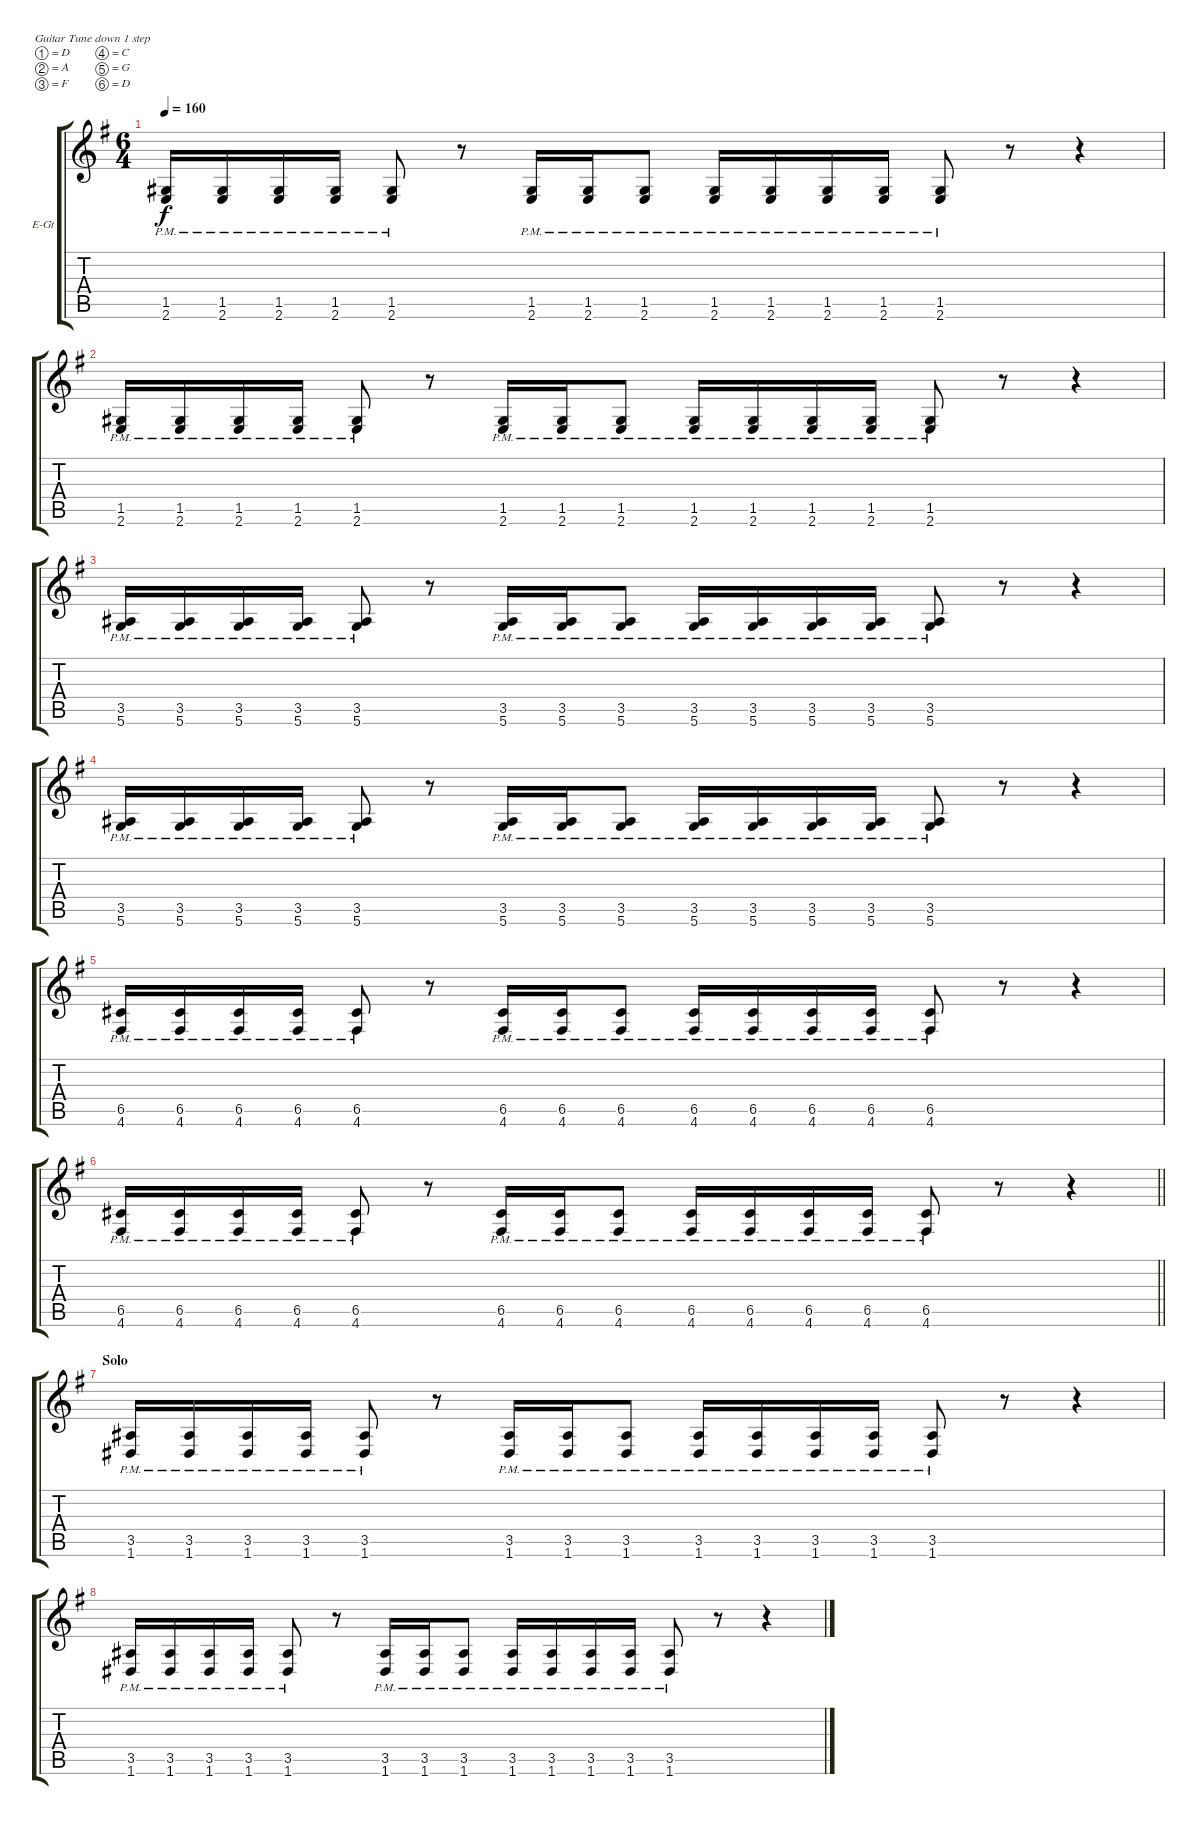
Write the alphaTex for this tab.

\bracketExtendMode groupsimilarinstruments
\firstSystemTrackNameOrientation horizontal
\otherSystemsTrackNameOrientation horizontal
\track ("Rhytm-guitar - Silenoz (fix)" "E-Gt") {instrument distortionguitar}
\staff {score tabs}
\tuning (D4 A3 F3 C3 G2 D2)
\ts (6 4)
\tempo 160
\clef g2
\ks g
(1.5{pm} 2.6{pm}).16{dy f} (1.5{pm} 2.6{pm}).16 (1.5{pm} 2.6{pm}).16 (1.5{pm} 2.6{pm}).16 (1.5{pm} 2.6{pm}).8 r.8 (1.5{pm} 2.6{pm}).16 (1.5{pm} 2.6{pm}).16 (1.5{pm} 2.6{pm}).8 (1.5{pm} 2.6{pm}).16 (1.5{pm} 2.6{pm}).16 (1.5{pm} 2.6{pm}).16 (1.5{pm} 2.6{pm}).16 (1.5{pm} 2.6{pm}).8 r.8 r.4 |
(1.5{pm} 2.6{pm}).16 (1.5{pm} 2.6{pm}).16 (1.5{pm} 2.6{pm}).16 (1.5{pm} 2.6{pm}).16 (1.5{pm} 2.6{pm}).8 r.8 (1.5{pm} 2.6{pm}).16 (1.5{pm} 2.6{pm}).16 (1.5{pm} 2.6{pm}).8 (1.5{pm} 2.6{pm}).16 (1.5{pm} 2.6{pm}).16 (1.5{pm} 2.6{pm}).16 (1.5{pm} 2.6{pm}).16 (1.5{pm} 2.6{pm}).8 r.8 r.4 |
(3.5{pm} 5.6{pm}).16 (3.5{pm} 5.6{pm}).16 (3.5{pm} 5.6{pm}).16 (3.5{pm} 5.6{pm}).16 (3.5{pm} 5.6{pm}).8 r.8 (3.5{pm} 5.6{pm}).16 (3.5{pm} 5.6{pm}).16 (3.5{pm} 5.6{pm}).8 (3.5{pm} 5.6{pm}).16 (3.5{pm} 5.6{pm}).16 (3.5{pm} 5.6{pm}).16 (3.5{pm} 5.6{pm}).16 (3.5{pm} 5.6{pm}).8 r.8 r.4 |
(3.5{pm} 5.6{pm}).16 (3.5{pm} 5.6{pm}).16 (3.5{pm} 5.6{pm}).16 (3.5{pm} 5.6{pm}).16 (3.5{pm} 5.6{pm}).8 r.8 (3.5{pm} 5.6{pm}).16 (3.5{pm} 5.6{pm}).16 (3.5{pm} 5.6{pm}).8 (3.5{pm} 5.6{pm}).16 (3.5{pm} 5.6{pm}).16 (3.5{pm} 5.6{pm}).16 (3.5{pm} 5.6{pm}).16 (3.5{pm} 5.6{pm}).8 r.8 r.4 |
(6.5{pm} 4.6{pm}).16 (6.5{pm} 4.6{pm}).16 (6.5{pm} 4.6{pm}).16 (6.5{pm} 4.6{pm}).16 (6.5{pm} 4.6{pm}).8 r.8 (6.5{pm} 4.6{pm}).16 (6.5{pm} 4.6{pm}).16 (6.5{pm} 4.6{pm}).8 (6.5{pm} 4.6{pm}).16 (6.5{pm} 4.6{pm}).16 (6.5{pm} 4.6{pm}).16 (6.5{pm} 4.6{pm}).16 (6.5{pm} 4.6{pm}).8 r.8 r.4 |
\barLineRight lightlight
(6.5{pm} 4.6{pm}).16 (6.5{pm} 4.6{pm}).16 (6.5{pm} 4.6{pm}).16 (6.5{pm} 4.6{pm}).16 (6.5{pm} 4.6{pm}).8 r.8 (6.5{pm} 4.6{pm}).16 (6.5{pm} 4.6{pm}).16 (6.5{pm} 4.6{pm}).8 (6.5{pm} 4.6{pm}).16 (6.5{pm} 4.6{pm}).16 (6.5{pm} 4.6{pm}).16 (6.5{pm} 4.6{pm}).16 (6.5{pm} 4.6{pm}).8 r.8 r.4 |
\section ("" "Solo")
(3.5{pm} 1.6{pm}).16 (3.5{pm} 1.6{pm}).16 (3.5{pm} 1.6{pm}).16 (3.5{pm} 1.6{pm}).16 (3.5{pm} 1.6{pm}).8 r.8 (3.5{pm} 1.6{pm}).16 (3.5{pm} 1.6{pm}).16 (3.5{pm} 1.6{pm}).8 (3.5{pm} 1.6{pm}).16 (3.5{pm} 1.6{pm}).16 (3.5{pm} 1.6{pm}).16 (3.5{pm} 1.6{pm}).16 (3.5{pm} 1.6{pm}).8 r.8 r.4 |
(3.5{pm} 1.6{pm}).16 (3.5{pm} 1.6{pm}).16 (3.5{pm} 1.6{pm}).16 (3.5{pm} 1.6{pm}).16 (3.5{pm} 1.6{pm}).8 r.8 (3.5{pm} 1.6{pm}).16 (3.5{pm} 1.6{pm}).16 (3.5{pm} 1.6{pm}).8 (3.5{pm} 1.6{pm}).16 (3.5{pm} 1.6{pm}).16 (3.5{pm} 1.6{pm}).16 (3.5{pm} 1.6{pm}).16 (3.5{pm} 1.6{pm}).8 r.8 r.4
